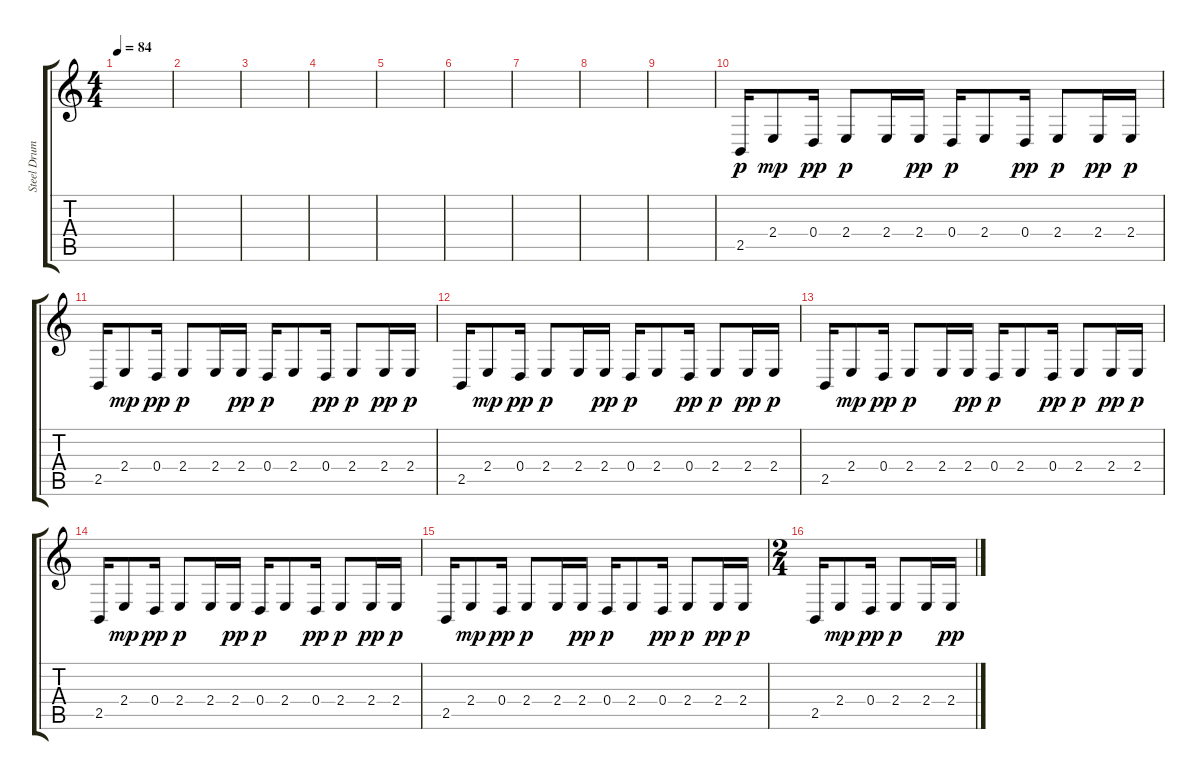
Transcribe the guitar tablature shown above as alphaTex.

\track ("Steel Drums" "Steel Drum") {instrument steeldrums}
\staff {score tabs}
\tuning (E4 B3 G3 D3 A2 E2) {hide}
\ts (4 4)
\tempo 84
\clef g2
\ks c
|
|
|
|
|
|
|
|
|
2.5.16{dy p} 2.4.8{dy mp} 0.4.16{dy pp} 2.4.8{dy p} 2.4.16 2.4.16{dy pp} 0.4.16{dy p} 2.4.8 0.4.16{dy pp} 2.4.8{dy p} 2.4.16{dy pp} 2.4.16{dy p} |
2.5.16 2.4.8{dy mp} 0.4.16{dy pp} 2.4.8{dy p} 2.4.16 2.4.16{dy pp} 0.4.16{dy p} 2.4.8 0.4.16{dy pp} 2.4.8{dy p} 2.4.16{dy pp} 2.4.16{dy p} |
2.5.16 2.4.8{dy mp} 0.4.16{dy pp} 2.4.8{dy p} 2.4.16 2.4.16{dy pp} 0.4.16{dy p} 2.4.8 0.4.16{dy pp} 2.4.8{dy p} 2.4.16{dy pp} 2.4.16{dy p} |
2.5.16 2.4.8{dy mp} 0.4.16{dy pp} 2.4.8{dy p} 2.4.16 2.4.16{dy pp} 0.4.16{dy p} 2.4.8 0.4.16{dy pp} 2.4.8{dy p} 2.4.16{dy pp} 2.4.16{dy p} |
2.5.16 2.4.8{dy mp} 0.4.16{dy pp} 2.4.8{dy p} 2.4.16 2.4.16{dy pp} 0.4.16{dy p} 2.4.8 0.4.16{dy pp} 2.4.8{dy p} 2.4.16{dy pp} 2.4.16{dy p} |
2.5.16 2.4.8{dy mp} 0.4.16{dy pp} 2.4.8{dy p} 2.4.16 2.4.16{dy pp} 0.4.16{dy p} 2.4.8 0.4.16{dy pp} 2.4.8{dy p} 2.4.16{dy pp} 2.4.16{dy p} |
\ts (2 4)
2.5.16 2.4.8{dy mp} 0.4.16{dy pp} 2.4.8{dy p} 2.4.16 2.4.16{dy pp}
